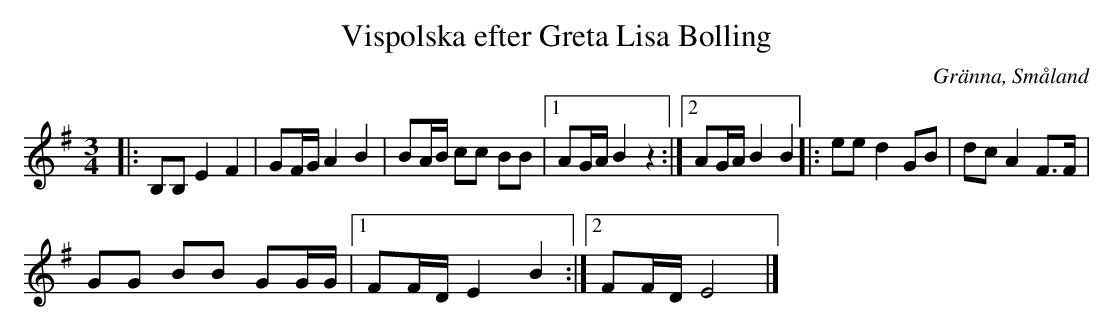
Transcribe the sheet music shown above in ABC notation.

X:1
T:Vispolska efter Greta Lisa Bolling
O:Gränna, Småland
M:3/4
L:1/8
K:Em
|:B,B, E2 F2 | GF/G/ A2 B2 | BA/B/ cc BB |1 AG/A/ B2 z2 :|2 AG/A/ B2 B2 |: ee d2 GB | dc A2 F>F | %7
 GG BB GG/G/ |1 FF/D/ E2 B2 :|2 FF/D/ E4 |] %10
